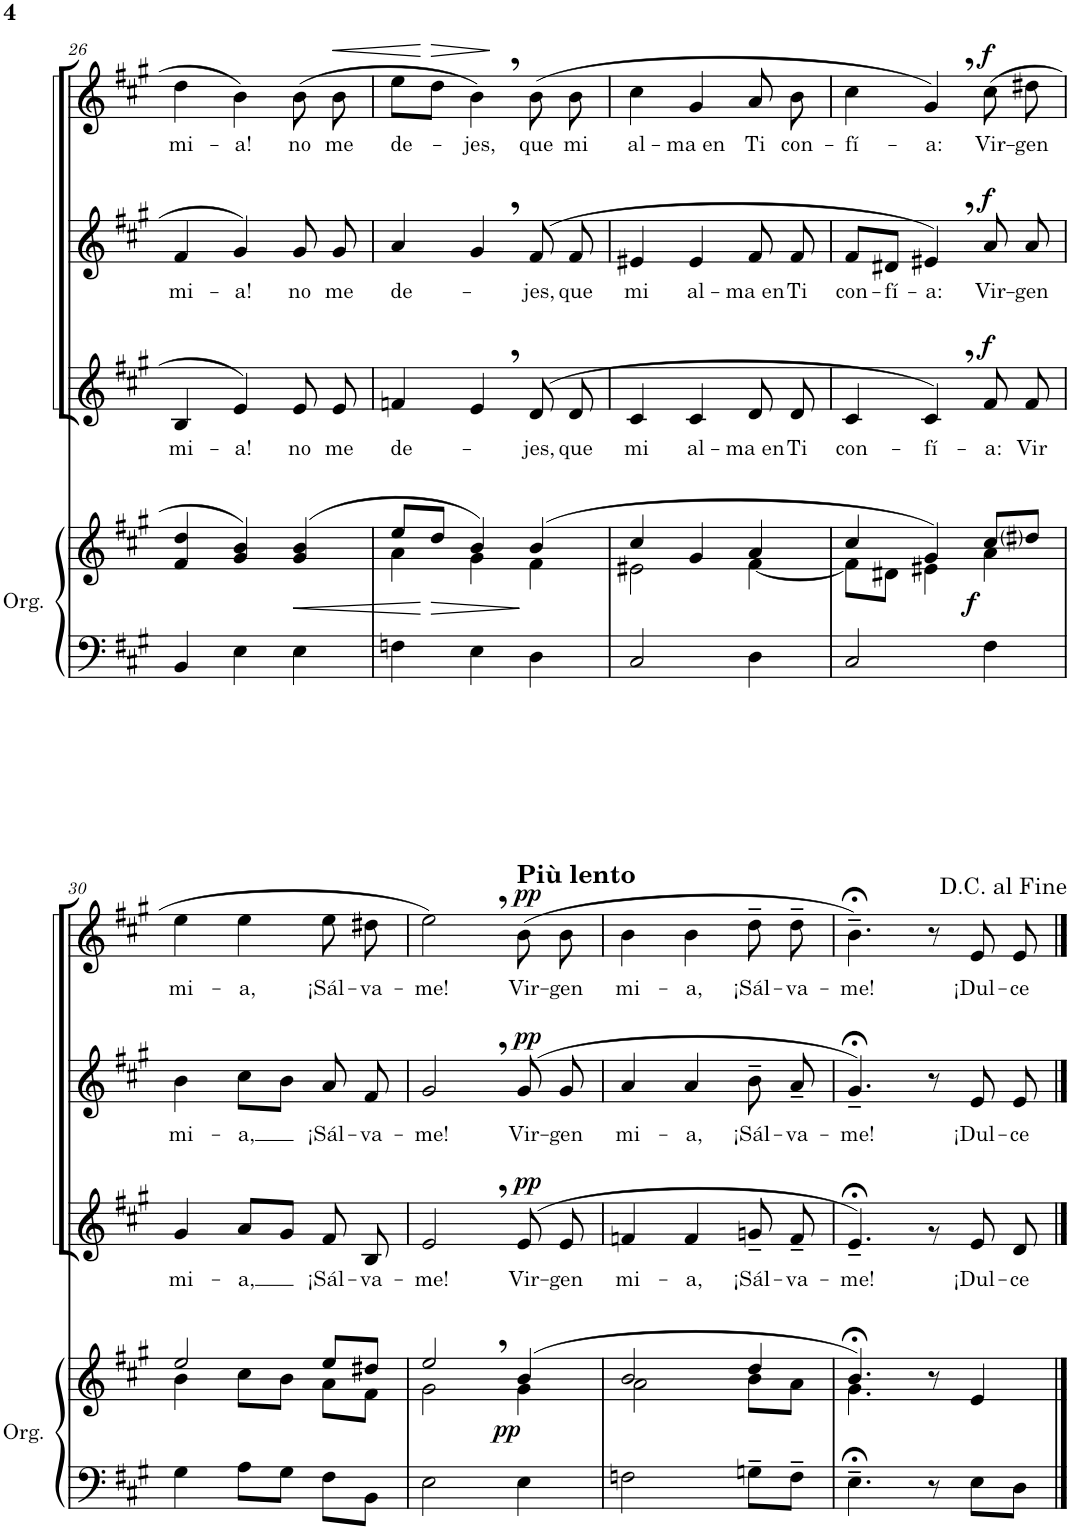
**kern	**kern	**dynam	**kern	**text	**dynam	**kern	**text	**dynam	**kern	**text	**dynam
*part4	*part4	*part4	*part3	*part3	*part3	*part2	*part2	*part2	*part1	*part1	*part1
*staff5	*staff4	*staff4/5	*staff3	*staff3	*staff3	*staff2	*staff2	*staff2	*staff1	*staff1	*staff1
*I"Organ	*	*	*I"3ª VOZ	*	*	*I"2ª VOZ	*	*	*I"1ª VOZ	*	*
*I'Org.	*	*	*	*	*	*	*	*	*	*	*
!!LO:PB:g=z
*clefF4	*clefG2	*	*clefG2	*	*	*clefG2	*	*	*clefG2	*	*
*k[f#c#g#]	*k[f#c#g#]	*	*k[f#c#g#]	*	*	*k[f#c#g#]	*	*	*k[f#c#g#]	*	*
*M3/4	*M3/4	*	*M3/4	*	*	*M3/4	*	*	*M3/4	*	*
=26	=26	=26	=26	=26	=26	=26	=26	=26	=26	=26	=26
!	!	!	!	!LO:LY:b	!	!	!LO:LY:b	!	!	!LO:LY:b	!
4BB/	4f#/ 4dd/	.	4B/	mi-	.	4f#/	mi-	.	4dd\	mi-	.
!	!	!	!	!LO:LY:b	!	!	!LO:LY:b	!	!	!LO:LY:b	!
4E\	4g#/ 4b/	.	4e/	-a!	.	4g#/	-a!	.	4b\	-a!	.
!	!	!LO:HP:b	!	!LO:LY:b	!	!	!LO:LY:b	!	!	!LO:LY:b	!
4E\	(4g#/ 4b/	<	8e/	no	.	8g#/	no	.	(8b\	no	.
!	!	!	!	!LO:LY:b	!	!	!LO:LY:b	!	!	!LO:LY:b	!LO:HP:b
.	.	.	8e/	me	.	8g#/	me	.	8b\	me	<
=27	=27	=27	=27	=27	=27	=27	=27	=27	=27	=27	=27
*	*^	*	*	*	*	*	*	*	*	*	*
!	!	!	!	!	!LO:LY:b	!	!	!LO:LY:b	!	!	!LO:LY:b	!
4Fn\	8ee/L	4a\	.	4fn/	de-	.	4a/	de-	.	8ee\L	de-	.
!	!	!	!LO:HP:n=1:b	!	!	!	!	!	!	!	!	!LO:HP:n=1:b
.	8dd/J	.	[ >	.	.	.	.	.	.	8dd\J	.	[ >
!	!	!	!	!	!	!	!	!	!	!	!LO:LY:b	!
4E\	4b/)	4g#\	.	4e,/	.	.	4g#,/	.	.	4b,\)	-jes,	.
!	!	!	!	!	!LO:LY:b	!	!	!LO:LY:b	!	!	!LO:LY:b	!
4D\	(4b/	4f#\	]	(>8d/	-jes,	.	(>8f#/	-jes,	.	(8b\	que	]
!	!	!	!	!	!LO:LY:b	!	!	!LO:LY:b	!	!	!LO:LY:b	!
.	.	.	.	8d/	que	.	8f#/	que	.	8b\	mi	.
=28	=28	=28	=28	=28	=28	=28	=28	=28	=28	=28	=28	=28
!	!	!	!	!	!LO:LY:b	!	!	!LO:LY:b	!	!	!LO:LY:b	!
2C#/	4cc#/	2e#X\	.	4c#/	mi	.	4e#X/	mi	.	4cc#\	al-	.
!	!	!	!	!	!LO:LY:b	!	!	!LO:LY:b	!	!	!LO:LY:b	!
.	4g#/	.	.	4c#/	al-	.	4e#/	al-	.	4g#/	-ma en	.
!	!	!	!	!	!LO:LY:b	!	!	!LO:LY:b	!	!	!LO:LY:b	!
4D\	4a/	[4f#\	.	8d/	-ma en	.	8f#/	-ma en	.	8a/	Ti	.
!	!	!	!	!	!LO:LY:b	!	!	!LO:LY:b	!	!	!LO:LY:b	!
.	.	.	.	8d/	Ti	.	8f#/	Ti	.	8b\	con-	.
=29	=29	=29	=29	=29	=29	=29	=29	=29	=29	=29	=29	=29
!	!	!	!	!	!LO:LY:b	!	!	!LO:LY:b	!	!	!LO:LY:b	!
2C#/	4cc#/	8f#\L]	.	4c#/	con-	.	8f#/L	con-	.	4cc#\	-fí-	.
!	!	!	!	!	!	!	!	!LO:LY:b	!	!	!	!
.	.	8d#X\J	.	.	.	.	8d#X/J	-fí-	.	.	.	.
!	!	!	!	!	!LO:LY:b	!	!	!LO:LY:b	!	!	!LO:LY:b	!
.	4g#/)	4e#X\	.	4c#,/)	-fí-	.	4e#X,/)	-a:	.	4g#,/)	-a:	.
!	!	!	!LO:DY:b	!	!LO:LY:b	!LO:DY:a	!	!LO:LY:b	!LO:DY:a	!	!LO:LY:b	!LO:DY:a
4F#\	8cc#/L	4a\	f	8f#/	-a:	f	8a/	Vir-	f	(8cc#\	Vir-	f
!	!	!	!	!	!LO:LY:b	!	!	!LO:LY:b	!	!	!LO:LY:b	!
.	8dd#i/J	.	.	8f#/	Vir	.	8a/	-gen	.	8dd#X\	-gen	.
!!LO:LB:g=z
=30	=30	=30	=30	=30	=30	=30	=30	=30	=30	=30	=30	=30
!	!	!	!	!	!LO:LY:b	!	!	!LO:LY:b	!	!	!LO:LY:b	!
4G#\	2ee/	4b\	.	4g#/	mi-	.	4b\	mi-	.	4ee\	mi-	.
!	!	!	!	!	!LO:LY:b	!	!	!LO:LY:b	!	!	!LO:LY:b	!
8A\L	.	8cc#\L	.	8a/L	-a,	.	8cc#\L	-a,	.	4ee\	-a,	.
8G#\J	.	8b\J	.	8g#/J	.	.	8b\J	.	.	.	.	.
!	!	!	!	!	!LO:LY:b	!	!	!LO:LY:b	!	!	!LO:LY:b	!
8F#\L	8ee/L	8a\L	.	8f#/	¡Sál-	.	8a/	¡Sál-	.	8ee\	¡Sál-	.
!	!	!	!	!	!LO:LY:b	!	!	!LO:LY:b	!	!	!LO:LY:b	!
8BB\J	8dd#X/J	8f#\J	.	8B/	-va-	.	8f#/	-va-	.	8dd#X\	-va-	.
=31	=31	=31	=31	=31	=31	=31	=31	=31	=31	=31	=31	=31
!	!	!	!	!	!LO:LY:b	!	!	!LO:LY:b	!	!	!LO:LY:b	!
2E\	2ee,/	2g#\	.	2e,/	-me!	.	2g#,/	-me!	.	2ee,\)	-me!	.
!	!	!	!	!	!	!	!	!	!	!LO:TX:a:B:t=Più lento	!	!
!	!	!	!LO:DY:b	!	!LO:LY:b	!LO:DY:a	!	!LO:LY:b	!LO:DY:a	!	!LO:LY:b	!LO:DY:a
4E\	(4b/	4g#\	pp	(>8e/	Vir-	pp	(8g#/	Vir-	pp	(8b\	Vir-	pp
!	!	!	!	!	!LO:LY:b	!	!	!LO:LY:b	!	!	!LO:LY:b	!
.	.	.	.	8e/	-gen	.	8g#/	-gen	.	8b\	-gen	.
=32	=32	=32	=32	=32	=32	=32	=32	=32	=32	=32	=32	=32
!	!	!	!	!	!LO:LY:b	!	!	!LO:LY:b	!	!	!LO:LY:b	!
2Fn\	2b/	2a\	.	4fn/	mi-	.	4a/	mi-	.	4b\	mi-	.
!	!	!	!	!	!LO:LY:b	!	!	!LO:LY:b	!	!	!LO:LY:b	!
.	.	.	.	4f/	-a,	.	4a/	-a,	.	4b\	-a,	.
!	!	!	!	!	!LO:LY:b	!	!	!LO:LY:b	!	!	!LO:LY:b	!
8Gn~\L	4dd/	8b\L	.	8gn~/	¡Sál-	.	8b~\	¡Sál-	.	8dd~\	¡Sál-	.
!	!	!	!	!	!LO:LY:b	!	!	!LO:LY:b	!	!	!LO:LY:b	!
8F~\J	.	8a\J	.	8f~/	-va-	.	8a~/	-va-	.	8dd~\	-va-	.
=33	=33	=33	=33	=33	=33	=33	=33	=33	=33	=33	=33	=33
!	!	!	!	!	!LO:LY:b	!	!	!LO:LY:b	!	!	!LO:LY:b	!
4.E;<~\	4.b;</)	4.g#\	.	4.e;<~/)	-me!	.	4.g#;<~/)	-me!	.	4.b;<~\)	-me!	.
8r	8r	4.ryy	.	8rg	.	.	8r	.	.	8r	.	.
!	!	!	!	!	!LO:LY:b	!	!	!LO:LY:b	!	!	!LO:LY:b	!
8E\L	4e/	.	.	8e/	¡Dul-	.	8e/	¡Dul-	.	8e/	¡Dul-	.
!	!	!	!	!	!LO:LY:b	!	!	!LO:LY:b	!	!	!LO:LY:b	!
8D\J	.	.	.	8d/	-ce	.	8e/	-ce	.	8e/	-ce	.
*	*v	*v	*	*	*	*	*	*	*	*	*	*
==	==	==	==	==	==	==	==	==	==	==	==
*-	*-	*-	*-	*-	*-	*-	*-	*-	*-	*-	*-
